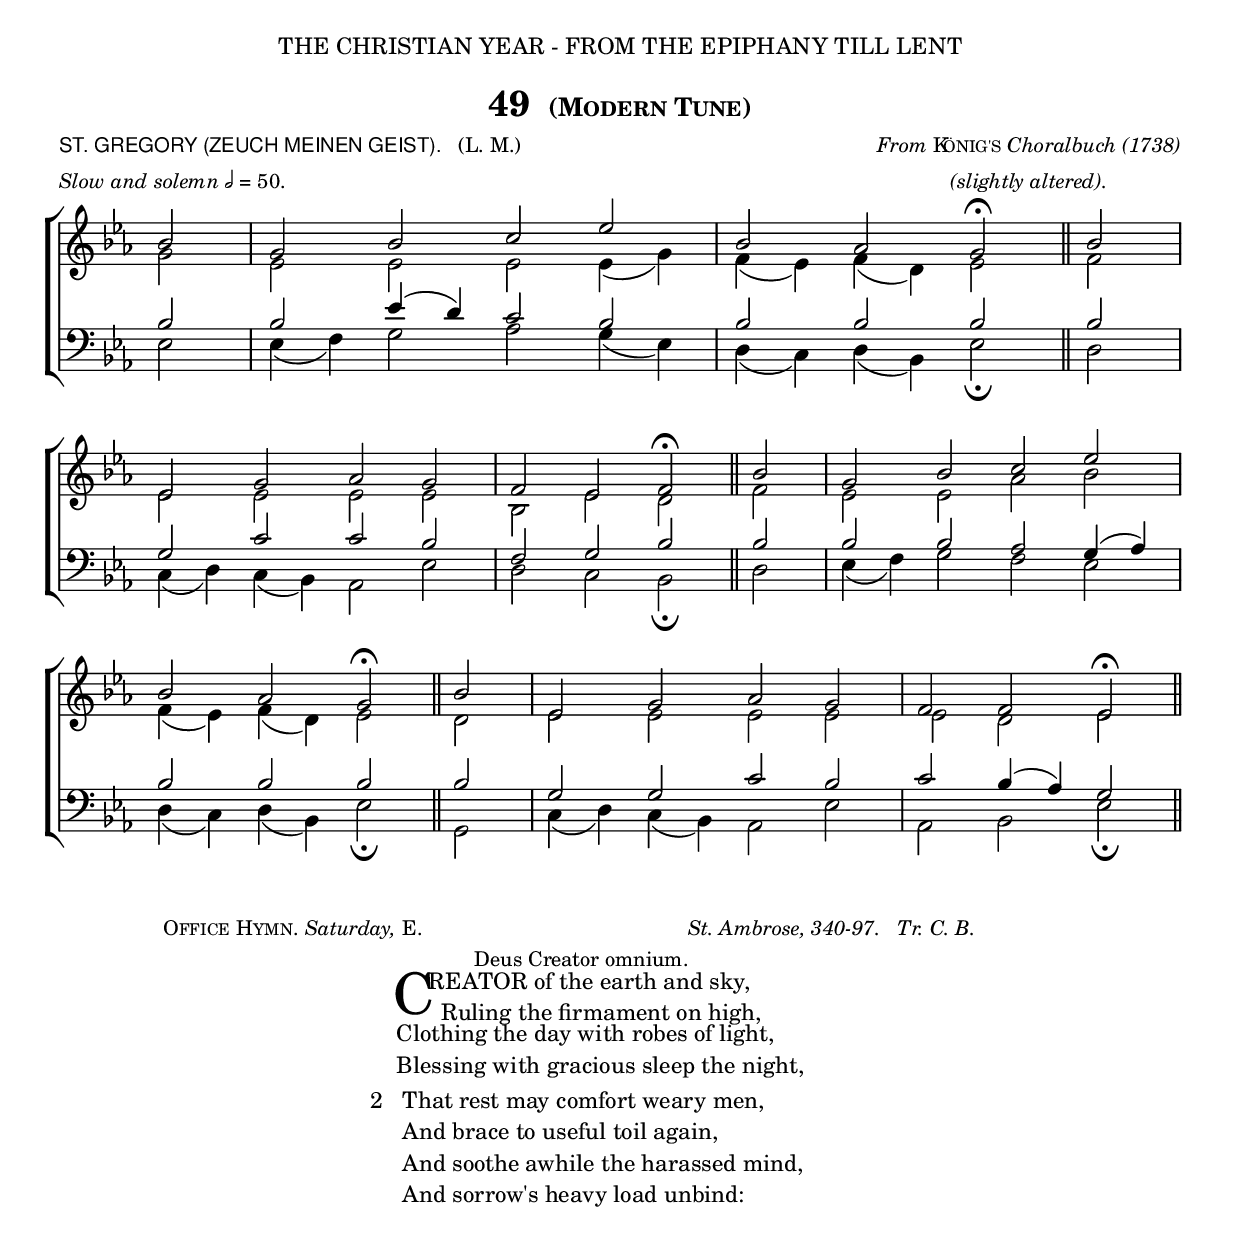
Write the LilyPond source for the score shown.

%%%105.png
%%%Hymn 49 Modern Tune St.Gregory Creator of the Earth and Sky
%%%Version 3

\version "2.10"

\header {
  dedication = \markup { \center-align { "THE CHRISTIAN YEAR - FROM THE EPIPHANY TILL LENT"
		\hspace #0.1 }}	
		title = \markup { "49 " \large \smallCaps "(Modern Tune)" }
  meter = \markup {  \small { \column {  \line { \sans {"ST. GREGORY (ZEUCH MEINEN GEIST)."} \hspace #1 \roman {"(L. M.)"}}
                                        \line { \italic {Slow and solemn} \fontsize #-5 \general-align #Y #DOWN \note #"2" #1 = 50.}}}}   
  arranger =  \markup {  \small \center-align {
		            \line{ \italic "From" "K" \hspace #-1.2 \teeny "ÖNIG'S" \italic "Choralbuch (1738)" } 
  			    \line { \italic  "(slightly altered)."}}}
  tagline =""
}

soprano = \relative c' {
  \partial 2 bes'2 | g2 bes2 c2 ees2 | bes2 aes2 g2^\fermata \bar "||" bes2 | \break
  ees,2 g2 aes2 g2 | f2 ees2 f2 ^\fermata \bar "||" bes2 | g2 bes2 c2 ees2 | \break
  bes2 aes2 g2^\fermata \bar "||" bes2 | ees,2 g2 aes2 g2 | f2 f2 ees2^\fermata \bar "||"
}

alto = \relative c' {
  g'2 | ees2 ees2 ees2 ees4( g4) | f4( ees4) f4( d4) ees2 \bar "||" f2 |
  ees2 ees2 ees2 ees2 | bes2 ees2 d2 \bar "||" f2 | ees2 ees2 aes2 bes2 |
  f4( ees4) f4( d4) ees2 \bar "||" d2 | ees2 ees2 ees2 ees2 | ees2 d2 ees2 \bar "||"
}

tenor = \relative c { \clef bass
  bes'2 | bes2 ees4( d4) c2 bes2 | bes2 bes2 bes2 \bar "||" bes2 |
  g2 c2 c2 bes2 | f2 g2 bes2 \bar "||" bes2 | bes2 bes2 aes2 g4( aes4) |
  bes2 bes2 bes2 \bar "||" bes2 | g2 g2 c2 bes2 | c2 bes4( aes4) g2 \bar "||"
}

bass = \relative c { \clef bass
  ees2 | ees4( f4) g2 aes2 g4( ees4) | d4( c4) d4( bes4) ees2_\fermata \bar "||" d2 |
  c4( d4) c4( bes4) aes2 ees'2 | d2 c2 bes2_\fermata \bar "||" d2 | ees4( f4) g2 f2 ees2 |
  d4( c4) d4( bes4) ees2_\fermata \bar "||" g,2 | c4( d4) c4( bes4) aes2 ees'2 | aes,2 bes2 ees2_\fermata \bar "||"

}

global = {
  \time 4/2 
  \key ees \major 
  \set Staff.midiInstrument = "church organ"
}

#(ly:set-option 'point-and-click #f)

\paper {
  #(set-paper-size "a4")
%  annotate-spacing = ##t
  print-page-number = ##f
  ragged-last-bottom = ##t
  ragged-bottom = ##t
}

\book{

\score{
\new ChoirStaff	
 <<

	\context Staff = upper << 
	\context Voice = sopranos { \voiceOne \global \soprano }
	\context Voice = altos    {\voiceTwo \global \alto }
	                      >>
        
	\context Staff = lower <<
	\context Voice = tenors { \voiceOne \global \tenor }
	\context Voice = basses { \voiceTwo \global \bass }
			        >> 
			      

 >>
\layout {
		indent=0
%		\context { \Score timing = ##f }
		\context { \Score \remove "Bar_number_engraver" }
		\context { \Staff \remove "Time_signature_engraver" }
		\context { \Score \remove "Mark_engraver"  }
                \context { \Staff \consists "Mark_engraver"  }
	}
	
\midi { 
   \context {
       \Score 
       tempoWholesPerMinute = #(ly:make-moment 50 2)
            }
       }
	
} %%score bracket

\markup {
	\column {
	    \line { \small { \hspace #10 \smallCaps "Office Hymn." \italic "Saturday," "E." \hspace #25 \italic "St. Ambrose, 340-97.   Tr. C. B."  }  }
	    \line { \hspace #40 \small "Deus Creator omnium."}
} }
   
   
\markup { \hspace #30 %%add space as necc. to center the column
          \column { %% super column of everything
	              \column { %%stanza 1 is a column of 2 lines  
	                  \line { \hspace #2.2 \column { \lower #2.4 \fontsize #8 "C" }   %%Drop Cap goes here
				  \hspace #-1.2    %% adjust this if other letters are too far from Drop Cap
				  \column  { \raise #0.0 "REATOR of the earth and sky,"  "  Ruling the firmament on high,"} }          
	                  \line {  \hspace #2.5  %%adjust hspace until this line left edge is flush with Drop Cap
				   \lower  #1.56  %%adjust this until the line spacing looks right
				   \column {   
"Clothing the day with robes of light,"
"Blessing with gracious sleep the night,"
			  		}}
			       
			           } %% finish stanza 1	
		       \hspace #1 
           		\line { "2  "
			   \column {	     
"That rest may comfort weary men,"
"And brace to useful toil again,"
"And soothe awhile the harassed mind,"
"And sorrow's heavy load unbind:"
			}}		
		}  
}	  
	
%%second page
%%fake score block to occupy space and force a pagebreak.  Can't think of a better way of doing this.
\score{
	{s4 }
\header { breakbefore = ##f piece = ##f opus = ##f tagline = ##f }
\layout{	
	\context { \Staff
		\remove Time_signature_engraver
		\remove Key_engraver
		\remove Clef_engraver
		\remove Staff_symbol_engraver
}}}

\markup { \hspace #30   %%add space as necc. to center the column
          \column { 
           	  \hspace #1  %% extra blank line -- helps those who print on Letter size paper.
		  \line { "3  "
		    \column {	     
"Day sinks; we thank thee for thy gift;"
"Night comes; and once again we lift"
"Our prayer and vows and hymns that we"
"Against all ills may shielded be."
			}}
		\hspace #1 % adds vertical spacing between verses  
           	\line {"4  "
		    \column {	     
"Thee let the secret heart acclaim,"
"Thee let our tuneful voices name,"
"Round thee our chaste affections cling,"
"Thee sober reason own as King."
			}} 
		\hspace #1 % adds vertical spacing between verses  
           	\line {"5  "
		    \column {	     
"That when black darkness closes day,"
"And shadows thicken round our way,"
"Faith may no darkness know, and night"
"From faith's clear beam may borrow light."
		}}
							\hspace #1 % adds vertical spacing between verses  
           	\line {"6  "
		    \column {	     
"Rest not, my heaven-born mind and will;"
"Rest, all ye thoughts and deeds of ill;"
"May faith its watch unwearied keep,"
"And cool the dreaming warmth of sleep."
		}}
							\hspace #1 % adds vertical spacing between verses  
           	\line {"7  "
		    \column {	     
"From cheats of sense, Lord, keep me free,"
"And let my heart's depth dream of thee;"
"Let not my envious foe draw near,"
"To break my rest with any fear."
		}}
		\hspace #1 % adds vertical spacing between verses
           	\line { "8. "
		   \column {	     
"Pray we the Father and the Son,"
"And Holy Ghost: O Three in One,"
"Blest Trinity, whom all obey,"
"Guard thou thy sheep by night and day.     Amen." 
     			}}
	  }
}% lyric markup bracket


%% Amen score block
\score{
  \new ChoirStaff
   <<
        \context Staff = upper \with { fontSize = #-3  \override StaffSymbol #'staff-space = #(magstep -2) }  
	                      << 
	\context Voice = "sopranos" { \relative c' { \clef treble \global \voiceOne ees1 ees1 \bar "||" }}
	\context Voice = "altos"    { \relative c' {  \clef treble \global \voiceTwo c1 bes1 \bar "||" }}
	                      >>
			      
	\context Lyrics \lyricsto "altos" { \override LyricText #'font-size = #-1 A -- men. }
	
	\context Staff = lower \with { fontSize = #-3  \override StaffSymbol #'staff-space = #(magstep -2) }  
	                       <<
	\context Voice = "tenors" { \relative c { \clef bass \global \voiceThree aes'1 g1 \bar "||" }}
	\context Voice = "basses" { \relative c { \clef bass \global \voiceFour  aes1 ees'1 \bar "||" }}
			        >> 
  >>			      
\header { breakbefore = ##f piece = " " opus = " " }
\layout { 
	\context { \Score timing = ##f }
	ragged-right = ##t
	indent = 15\cm
	\context { \Staff \remove Time_signature_engraver }

       }

\midi { \context { \Score tempoWholesPerMinute = #(ly:make-moment 50 2) }}  %%Amen midi       
       
}  

} %%book bracket